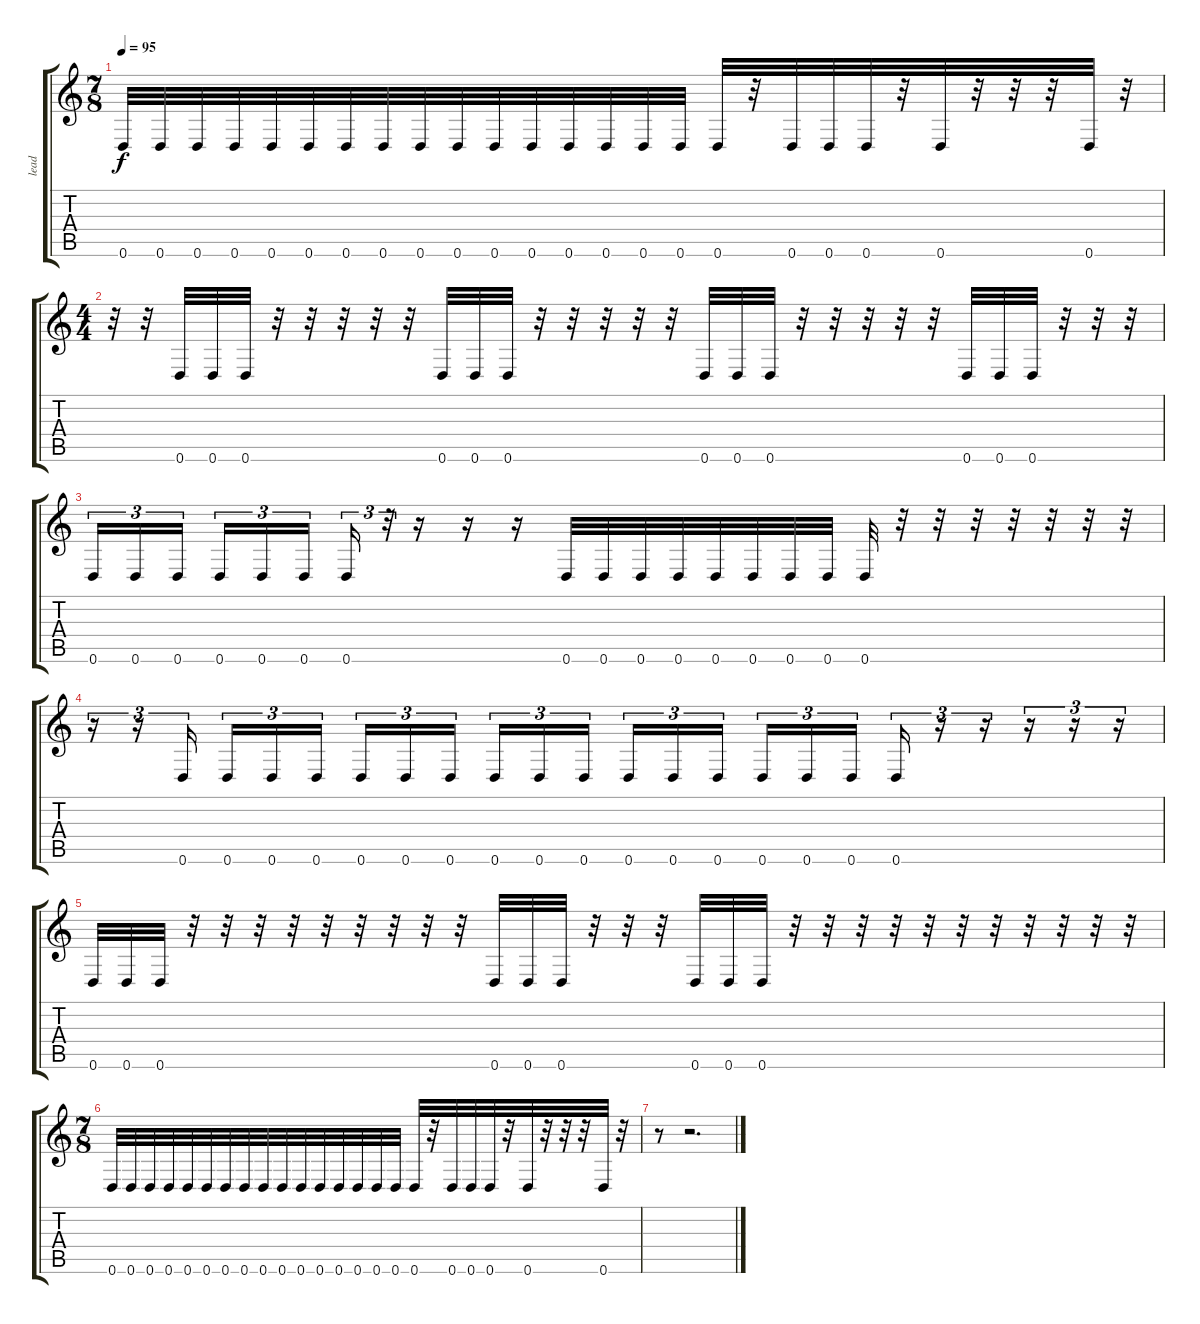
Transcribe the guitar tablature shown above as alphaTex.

\track ("lead" "lead") {instrument distortionguitar}
\staff {score tabs}
\tuning (D4 A3 F3 C3 G2 D2) {hide}
\ts (7 8)
\tempo 95
\clef g2
\ks c
0.6.32{dy f} 0.6.32 0.6.32 0.6.32 0.6.32 0.6.32 0.6.32 0.6.32 0.6.32 0.6.32 0.6.32 0.6.32 0.6.32 0.6.32 0.6.32 0.6.32 0.6.32 r.32 0.6.32 0.6.32 0.6.32 r.32 0.6.32 r.32 r.32 r.32 0.6.32 r.32 |
\ts (4 4)
r.32 r.32 0.6.32 0.6.32 0.6.32 r.32 r.32 r.32 r.32 r.32 0.6.32 0.6.32 0.6.32 r.32 r.32 r.32 r.32 r.32 0.6.32 0.6.32 0.6.32 r.32 r.32 r.32 r.32 r.32 0.6.32 0.6.32 0.6.32 r.32 r.32 r.32 |
0.6.16{tu (3 2)} 0.6.16{tu (3 2)} 0.6.16{tu (3 2)} 0.6.16{tu (3 2)} 0.6.16{tu (3 2)} 0.6.16{tu (3 2)} 0.6.16{tu (3 2)} r.32{tu (3 2)} r.16 r.16 r.16 0.6.32 0.6.32 0.6.32 0.6.32 0.6.32 0.6.32 0.6.32 0.6.32 0.6.32 r.32 r.32 r.32 r.32 r.32 r.32 r.32 |
r.16{tu (3 2)} r.16{tu (3 2)} 0.6.16{tu (3 2)} 0.6.16{tu (3 2)} 0.6.16{tu (3 2)} 0.6.16{tu (3 2)} 0.6.16{tu (3 2)} 0.6.16{tu (3 2)} 0.6.16{tu (3 2)} 0.6.16{tu (3 2)} 0.6.16{tu (3 2)} 0.6.16{tu (3 2)} 0.6.16{tu (3 2)} 0.6.16{tu (3 2)} 0.6.16{tu (3 2)} 0.6.16{tu (3 2)} 0.6.16{tu (3 2)} 0.6.16{tu (3 2)} 0.6.16{tu (3 2)} r.16{tu (3 2)} r.16{tu (3 2)} r.16{tu (3 2)} r.16{tu (3 2)} r.16{tu (3 2)} |
0.6.32 0.6.32 0.6.32 r.32 r.32 r.32 r.32 r.32 r.32 r.32 r.32 r.32 0.6.32 0.6.32 0.6.32 r.32 r.32 r.32 0.6.32 0.6.32 0.6.32 r.32 r.32 r.32 r.32 r.32 r.32 r.32 r.32 r.32 r.32 r.32 |
\ts (7 8)
0.6.32 0.6.32 0.6.32 0.6.32 0.6.32 0.6.32 0.6.32 0.6.32 0.6.32 0.6.32 0.6.32 0.6.32 0.6.32 0.6.32 0.6.32 0.6.32 0.6.32 r.32 0.6.32 0.6.32 0.6.32 r.32 0.6.32 r.32 r.32 r.32 0.6.32 r.32 |
r.8 r.2{d}
